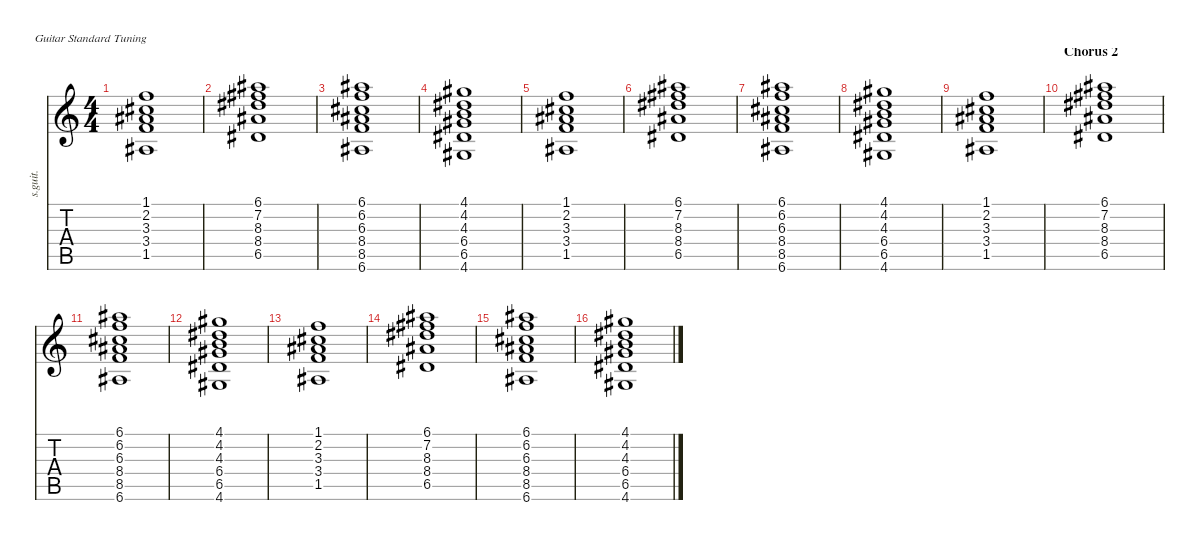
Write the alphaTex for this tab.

\defaultSystemsLayout 4
\hideDynamics
\bracketExtendMode nobrackets
\track ("Synth 1 (Stuart \"2D\" Pot)" "s.guit.") {instrument pad2warm}
\staff {score tabs}
\tuning (E4 B3 G3 D3 A2 E2)
\displaytranspose 12
\ts (4 4)
\tempo (139 hide)
\clef g2
\ks c
(1.1 2.2{acc #} 3.3{acc #} 3.4 1.5{acc #}).1{lyrics (0 "") lyrics (1 "") lyrics (2 "") lyrics (3 "") lyrics (4 "") dy f} |
(6.1{acc #} 7.2{acc #} 8.3{acc #} 8.4{acc #} 6.5{acc #}).1{lyrics (0 "") lyrics (1 "") lyrics (2 "") lyrics (3 "") lyrics (4 "")} |
(6.1{acc #} 6.2 6.3{acc #} 8.4{acc #} 8.5 6.6{acc #}).1{lyrics (0 "") lyrics (1 "") lyrics (2 "") lyrics (3 "") lyrics (4 "")} |
(4.1{acc #} 4.2{acc #} 4.3 6.4{acc #} 6.5{acc #} 4.6{acc #}).1{lyrics (0 "") lyrics (1 "") lyrics (2 "") lyrics (3 "") lyrics (4 "")} |
(1.1 2.2{acc #} 3.3{acc #} 3.4 1.5{acc #}).1{lyrics (0 "") lyrics (1 "") lyrics (2 "") lyrics (3 "") lyrics (4 "")} |
(6.1{acc #} 7.2{acc #} 8.3{acc #} 8.4{acc #} 6.5{acc #}).1{lyrics (0 "") lyrics (1 "") lyrics (2 "") lyrics (3 "") lyrics (4 "")} |
(6.1{acc #} 6.2 6.3{acc #} 8.4{acc #} 8.5 6.6{acc #}).1{lyrics (0 "") lyrics (1 "") lyrics (2 "") lyrics (3 "") lyrics (4 "")} |
(4.1{acc #} 4.2{acc #} 4.3 6.4{acc #} 6.5{acc #} 4.6{acc #}).1{lyrics (0 "") lyrics (1 "") lyrics (2 "") lyrics (3 "") lyrics (4 "")} |
(1.1 2.2{acc #} 3.3{acc #} 3.4 1.5{acc #}).1{lyrics (0 "") lyrics (1 "") lyrics (2 "") lyrics (3 "") lyrics (4 "")} |
\section ("" "Chorus 2")
(6.1{acc #} 7.2{acc #} 8.3{acc #} 8.4{acc #} 6.5{acc #}).1{lyrics (0 "") lyrics (1 "") lyrics (2 "") lyrics (3 "") lyrics (4 "")} |
(6.1{acc #} 6.2 6.3{acc #} 8.4{acc #} 8.5 6.6{acc #}).1{lyrics (0 "") lyrics (1 "") lyrics (2 "") lyrics (3 "") lyrics (4 "")} |
(4.1{acc #} 4.2{acc #} 4.3 6.4{acc #} 6.5{acc #} 4.6{acc #}).1{lyrics (0 "") lyrics (1 "") lyrics (2 "") lyrics (3 "") lyrics (4 "")} |
(1.1 2.2{acc #} 3.3{acc #} 3.4 1.5{acc #}).1{lyrics (0 "") lyrics (1 "") lyrics (2 "") lyrics (3 "") lyrics (4 "")} |
(6.1{acc #} 7.2{acc #} 8.3{acc #} 8.4{acc #} 6.5{acc #}).1{lyrics (0 "") lyrics (1 "") lyrics (2 "") lyrics (3 "") lyrics (4 "")} |
(6.1{acc #} 6.2 6.3{acc #} 8.4{acc #} 8.5 6.6{acc #}).1{lyrics (0 "") lyrics (1 "") lyrics (2 "") lyrics (3 "") lyrics (4 "")} |
(4.1{acc #} 4.2{acc #} 4.3 6.4{acc #} 6.5{acc #} 4.6{acc #}).1{lyrics (0 "") lyrics (1 "") lyrics (2 "") lyrics (3 "") lyrics (4 "")}
